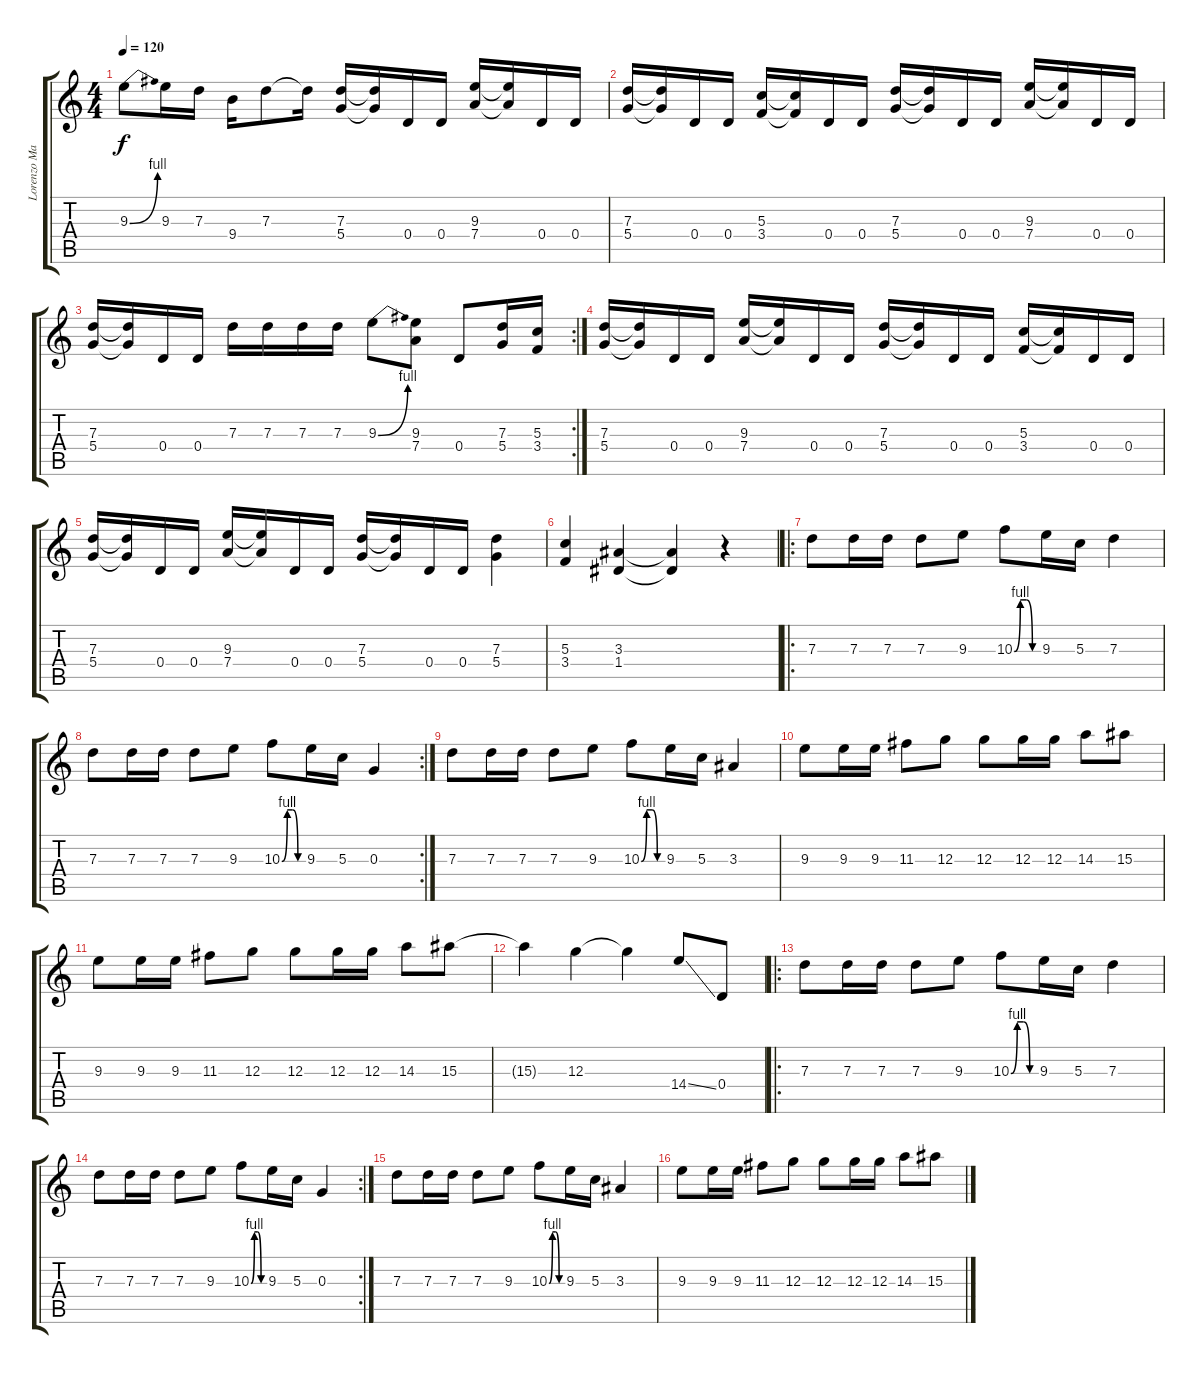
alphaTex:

\track ("Lorenzo Marcelloni" "Lorenzo Ma") {instrument distortionguitar}
\staff {score tabs}
\tuning (E4 B3 G3 D3 A2 E2) {hide}
\ts (4 4)
\tempo 120
\clef g2
\ks c
9.3{be (bend 0 0 60 4)}.8{dy f} 9.3.16 7.3.16 9.4.16 7.3.8 7.3{t}.16 (7.3 5.4).16 (7.3{t} 5.4{t}).16 0.4.16 0.4.16 (9.3 7.4).16 (9.3{t} 7.4{t}).16 0.4.16 0.4.16 |
(7.3 5.4).16 (7.3{t} 5.4{t}).16 0.4.16 0.4.16 (5.3 3.4).16 (5.3{t} 3.4{t}).16 0.4.16 0.4.16 (7.3 5.4).16 (7.3{t} 5.4{t}).16 0.4.16 0.4.16 (9.3 7.4).16 (9.3{t} 7.4{t}).16 0.4.16 0.4.16 |
\rc 2
(7.3 5.4).16 (7.3{t} 5.4{t}).16 0.4.16 0.4.16 7.3.16 7.3.16 7.3.16 7.3.16 9.3{be (bend 0 0 60 4)}.8 (9.3 7.4).8 0.4.8 (7.3 5.4).16 (5.3 3.4).16 |
(7.3 5.4).16 (7.3{t} 5.4{t}).16 0.4.16 0.4.16 (9.3 7.4).16 (9.3{t} 7.4{t}).16 0.4.16 0.4.16 (7.3 5.4).16 (7.3{t} 5.4{t}).16 0.4.16 0.4.16 (5.3 3.4).16 (5.3{t} 3.4{t}).16 0.4.16 0.4.16 |
(7.3 5.4).16 (7.3{t} 5.4{t}).16 0.4.16 0.4.16 (9.3 7.4).16 (9.3{t} 7.4{t}).16 0.4.16 0.4.16 (7.3 5.4).16 (7.3{t} 5.4{t}).16 0.4.16 0.4.16 (7.3 5.4).4 |
(5.3 3.4).4 (3.3 1.4).4 (3.3{t} 1.4{t}).4 r.4 |
\ro
7.3.8 7.3.16 7.3.16 7.3.8 9.3.8 10.3{be (custom 0 0 15 4 30 4 45 0 60 0)}.8 9.3.16 5.3.16 7.3.4 |
\rc 2
7.3.8 7.3.16 7.3.16 7.3.8 9.3.8 10.3{be (custom 0 0 15 4 30 4 45 0 60 0)}.8 9.3.16 5.3.16 0.3.4 |
7.3.8 7.3.16 7.3.16 7.3.8 9.3.8 10.3{be (custom 0 0 15 4 30 4 45 0 60 0)}.8 9.3.16 5.3.16 3.3.4 |
9.3.8 9.3.16 9.3.16 11.3.8 12.3.8 12.3.8 12.3.16 12.3.16 14.3.8 15.3.8 |
9.3.8 9.3.16 9.3.16 11.3.8 12.3.8 12.3.8 12.3.16 12.3.16 14.3.8 15.3.8 |
15.3{t}.4 12.3.4 12.3{t}.4 14.4{ss}.8 0.4.8 |
\ro
7.3.8 7.3.16 7.3.16 7.3.8 9.3.8 10.3{be (custom 0 0 15 4 30 4 45 0 60 0)}.8 9.3.16 5.3.16 7.3.4 |
\rc 2
7.3.8 7.3.16 7.3.16 7.3.8 9.3.8 10.3{be (custom 0 0 15 4 30 4 45 0 60 0)}.8 9.3.16 5.3.16 0.3.4 |
7.3.8 7.3.16 7.3.16 7.3.8 9.3.8 10.3{be (custom 0 0 15 4 30 4 45 0 60 0)}.8 9.3.16 5.3.16 3.3.4 |
9.3.8 9.3.16 9.3.16 11.3.8 12.3.8 12.3.8 12.3.16 12.3.16 14.3.8 15.3.8
